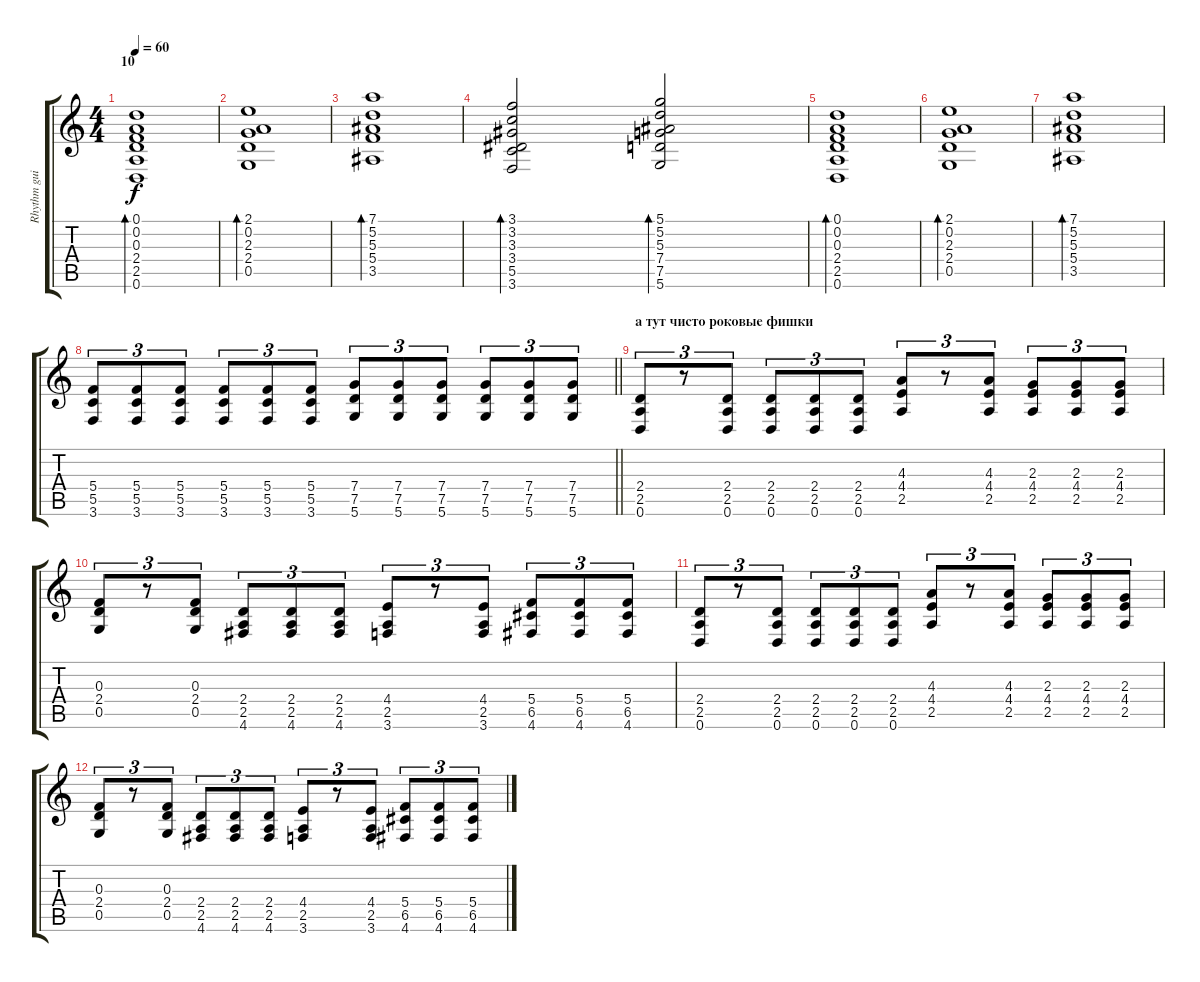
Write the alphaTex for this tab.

\track ("Rhythm guitar" "Rhythm gui") {instrument distortionguitar}
\staff {score tabs}
\tuning (D4 A3 F3 C3 G2 D2) {hide}
\ts (4 4)
\section ("" "10")
\tempo 60
\clef g2
\ks c
(0.1 0.2 0.3 2.4 2.5 0.6).1{bd 480 dy f instrument electricguitarjazz} |
(2.1 0.2 2.3 2.4 0.5).1{bd 480} |
(7.1 5.2 5.3 5.4 3.5).1{bd 480} |
(3.1 3.2 3.3 3.4 5.5 3.6).2{bd 480} (5.1 5.2 5.3 7.4 7.5 5.6).2{bd 480} |
(0.1 0.2 0.3 2.4 2.5 0.6).1{bd 480} |
(2.1 0.2 2.3 2.4 0.5).1{bd 480} |
(7.1 5.2 5.3 5.4 3.5).1{bd 480} |
\barLineRight lightlight
(5.4 5.5 3.6).8{tu (3 2) instrument distortionguitar} (5.4 5.5 3.6).8{tu (3 2)} (5.4 5.5 3.6).8{tu (3 2)} (5.4 5.5 3.6).8{tu (3 2)} (5.4 5.5 3.6).8{tu (3 2)} (5.4 5.5 3.6).8{tu (3 2)} (7.4 7.5 5.6).8{tu (3 2)} (7.4 7.5 5.6).8{tu (3 2)} (7.4 7.5 5.6).8{tu (3 2)} (7.4 7.5 5.6).8{tu (3 2)} (7.4 7.5 5.6).8{tu (3 2)} (7.4 7.5 5.6).8{tu (3 2)} |
\section ("" "а тут чисто роковые фишки")
(2.4 2.5 0.6).8{tu (3 2)} r.8{tu (3 2)} (2.4 2.5 0.6).8{tu (3 2)} (2.4 2.5 0.6).8{tu (3 2)} (2.4 2.5 0.6).8{tu (3 2)} (2.4 2.5 0.6).8{tu (3 2)} (4.3 4.4 2.5).8{tu (3 2)} r.8{tu (3 2)} (4.3 4.4 2.5).8{tu (3 2)} (2.3 4.4 2.5).8{tu (3 2)} (2.3 4.4 2.5).8{tu (3 2)} (2.3 4.4 2.5).8{tu (3 2)} |
(0.3 2.4 0.5).8{tu (3 2)} r.8{tu (3 2)} (0.3 2.4 0.5).8{tu (3 2)} (2.4 2.5 4.6).8{tu (3 2)} (2.4 2.5 4.6).8{tu (3 2)} (2.4 2.5 4.6).8{tu (3 2)} (4.4 2.5 3.6).8{tu (3 2)} r.8{tu (3 2)} (4.4 2.5 3.6).8{tu (3 2)} (5.4 6.5 4.6).8{tu (3 2)} (5.4 6.5 4.6).8{tu (3 2)} (5.4 6.5 4.6).8{tu (3 2)} |
(2.4 2.5 0.6).8{tu (3 2)} r.8{tu (3 2)} (2.4 2.5 0.6).8{tu (3 2)} (2.4 2.5 0.6).8{tu (3 2)} (2.4 2.5 0.6).8{tu (3 2)} (2.4 2.5 0.6).8{tu (3 2)} (4.3 4.4 2.5).8{tu (3 2)} r.8{tu (3 2)} (4.3 4.4 2.5).8{tu (3 2)} (2.3 4.4 2.5).8{tu (3 2)} (2.3 4.4 2.5).8{tu (3 2)} (2.3 4.4 2.5).8{tu (3 2)} |
(0.3 2.4 0.5).8{tu (3 2)} r.8{tu (3 2)} (0.3 2.4 0.5).8{tu (3 2)} (2.4 2.5 4.6).8{tu (3 2)} (2.4 2.5 4.6).8{tu (3 2)} (2.4 2.5 4.6).8{tu (3 2)} (4.4 2.5 3.6).8{tu (3 2)} r.8{tu (3 2)} (4.4 2.5 3.6).8{tu (3 2)} (5.4 6.5 4.6).8{tu (3 2)} (5.4 6.5 4.6).8{tu (3 2)} (5.4 6.5 4.6).8{tu (3 2)}
